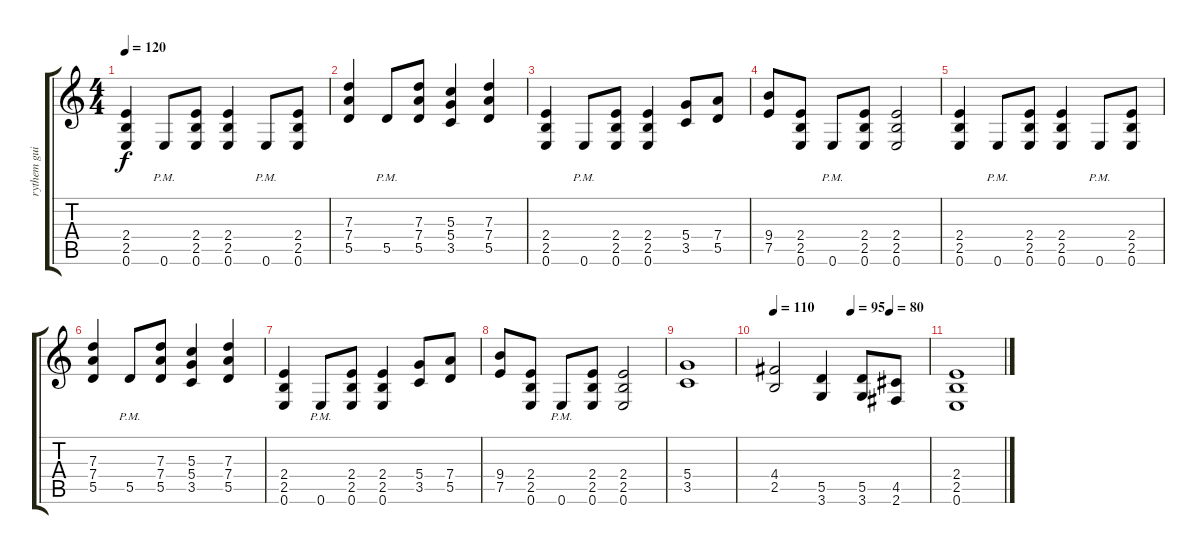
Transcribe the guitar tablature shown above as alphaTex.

\track ("rythem guitar" "rythem gui") {instrument distortionguitar}
\staff {score tabs}
\tuning (E4 B3 G3 D3 A2 E2) {hide}
\ts (4 4)
\tempo 120
\clef g2
\ks c
(2.4 2.5 0.6).4{dy f} 0.6{pm}.8 (2.4 2.5 0.6).8 (2.4 2.5 0.6).4 0.6{pm}.8 (2.4 2.5 0.6).8 |
(7.3 7.4 5.5).4 5.5{pm}.8 (7.3 7.4 5.5).8 (5.3 5.4 3.5).4 (7.3 7.4 5.5).4 |
(2.4 2.5 0.6).4 0.6{pm}.8 (2.4 2.5 0.6).8 (2.4 2.5 0.6).4 (5.4 3.5).8 (7.4 5.5).8 |
(9.4 7.5).8 (2.4 2.5 0.6).8 0.6{pm}.8 (2.4 2.5 0.6).8 (2.4 2.5 0.6).2 |
(2.4 2.5 0.6).4 0.6{pm}.8 (2.4 2.5 0.6).8 (2.4 2.5 0.6).4 0.6{pm}.8 (2.4 2.5 0.6).8 |
(7.3 7.4 5.5).4 5.5{pm}.8 (7.3 7.4 5.5).8 (5.3 5.4 3.5).4 (7.3 7.4 5.5).4 |
(2.4 2.5 0.6).4 0.6{pm}.8 (2.4 2.5 0.6).8 (2.4 2.5 0.6).4 (5.4 3.5).8 (7.4 5.5).8 |
(9.4 7.5).8 (2.4 2.5 0.6).8 0.6{pm}.8 (2.4 2.5 0.6).8 (2.4 2.5 0.6).2 |
(5.4 3.5).1 |
\tempo 110
\tempo (95 0.5)
\tempo (80 0.75)
(4.4 2.5).2 (5.5 3.6).4 (5.5 3.6).8 (4.5 2.6).8 |
(2.4 2.5 0.6).1
